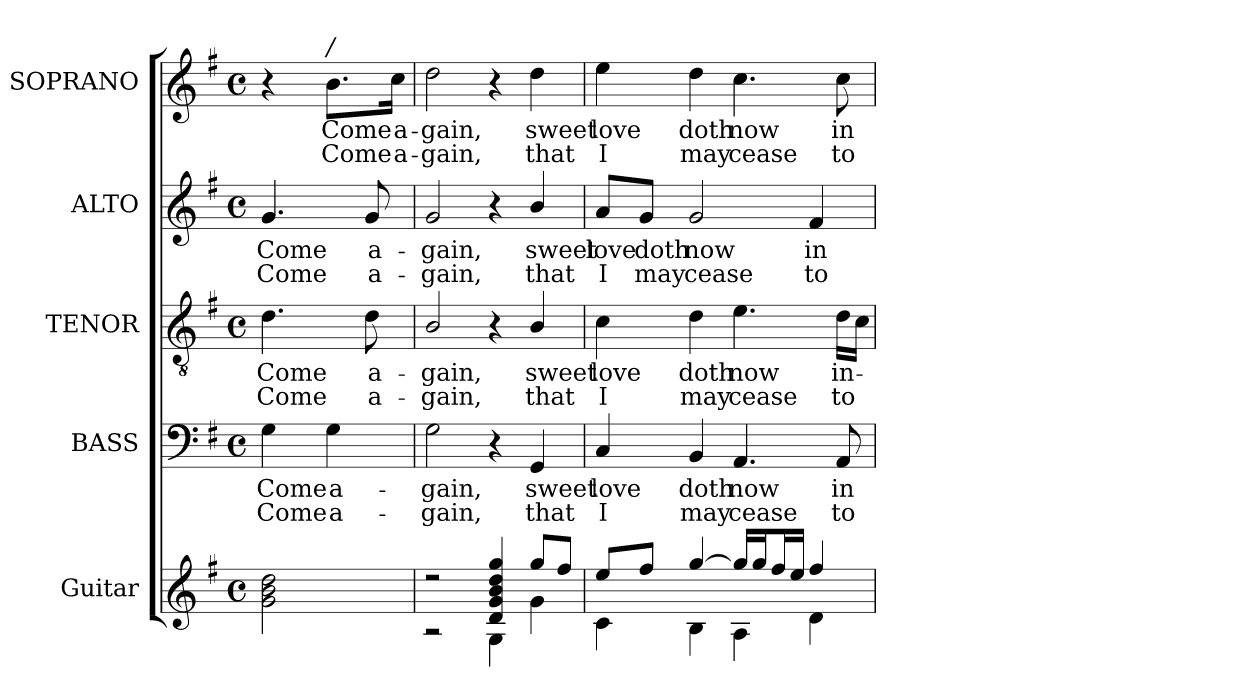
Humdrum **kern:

**kern	**kern	**text	**text	**kern	**text	**text	**kern	**text	**text	**kern	**text	**text	**dynam
*part5	*part4	*part4	*part4	*part3	*part3	*part3	*part2	*part2	*part2	*part1	*part1	*part1	*part1
*staff5	*staff4	*staff4	*staff4	*staff3	*staff3	*staff3	*staff2	*staff2	*staff2	*staff1	*staff1	*staff1	*staff1
*I"Guitar	*I"BASS	*	*	*I"TENOR	*	*	*I"ALTO	*	*	*I"SOPRANO	*	*	*
*	*I'B.	*	*	*I'T.	*	*	*I'A.	*	*	*I'S.	*	*	*
!!LO:PB:g=z
*clefG2	*clefF4	*	*	*clefGv2	*	*	*clefG2	*	*	*clefG2	*	*	*
*ITrd7c12	*	*	*	*ITrd7c12	*	*	*	*	*	*	*	*	*
*k[f#]	*k[f#]	*	*	*k[f#]	*	*	*k[f#]	*	*	*k[f#]	*	*	*
*G:	*G:	*	*	*G:	*	*	*G:	*	*	*G:	*	*	*
*M4/4	*M4/4	*	*	*M4/4	*	*	*M4/4	*	*	*M4/4	*	*	*
*met(c)	*met(c)	*	*	*met(c)	*	*	*met(c)	*	*	*met(c)	*	*	*
=	=	=	=	=	=	=	=	=	=	=	=	=	=
!	!	!LO:LY:b:color=#000000	!LO:LY:b:color=#000000	!	!	!	!	!	!	!	!	!	!
!	!	!	!	!	!LO:LY:b:color=#000000	!LO:LY:b:color=#000000	!	!	!	!	!	!	!
!	!	!	!	!	!	!	!	!LO:LY:b:color=#000000	!LO:LY:b:color=#000000	!	!	!	!
2Gi\ 2Bi 2di	4Gi\	Come	Come	4.Di\	Come	Come	4.gi/	Come	Come	4r	.	.	.
!	!	!LO:LY:b:color=#000000	!LO:LY:b:color=#000000	!	!	!	!	!	!	!	!	!	!
!	!	!	!	!	!	!	!	!	!	!LO:TX:a:i:t=/	!	!	!
!	!	!	!	!	!	!	!	!	!	!	!LO:LY:b:color=#000000	!LO:LY:b:color=#000000	!
.	4Gi\	a-	a-	.	.	.	.	.	.	8.bi\L	Come	Come	mf p
!	!	!	!	!	!LO:LY:b:color=#000000	!LO:LY:b:color=#000000	!	!	!	!	!	!	!
!	!	!	!	!	!	!	!	!LO:LY:b:color=#000000	!LO:LY:b:color=#000000	!	!	!	!
.	.	.	.	8Di\	a-	a-	8gi/	a-	a-	.	.	.	.
!	!	!	!	!	!	!	!	!	!	!	!LO:LY:b:color=#000000	!LO:LY:b:color=#000000	!
.	.	.	.	.	.	.	.	.	.	16cci\Jk	a-	a-	.
=1	=1	=1	=1	=1	=1	=1	=1	=1	=1	=1	=1	=1	=1
*^	*	*	*	*	*	*	*	*	*	*	*	*	*
!	!	!	!LO:LY:b:color=#000000	!LO:LY:b:color=#000000	!	!	!	!	!	!	!	!	!	!
!	!	!	!	!	!	!LO:LY:b:color=#000000	!LO:LY:b:color=#000000	!	!	!	!	!	!	!
!	!	!	!	!	!	!	!	!	!LO:LY:b:color=#000000	!LO:LY:b:color=#000000	!	!	!	!
!	!	!	!	!	!	!	!	!	!	!	!	!LO:LY:b:color=#000000	!LO:LY:b:color=#000000	!
2r	2r	2Gi\	-gain,	-gain,	2BBi/	-gain,	-gain,	2gi/	-gain,	-gain,	2ddi\	-gain,	-gain,	.
4Di/ 4Gi 4Bi 4di 4gi	4GG:i\	4r	.	.	4r	.	.	4r	.	.	4r	.	.	.
!	!	!	!LO:LY:b:color=#000000	!LO:LY:b:color=#000000	!	!	!	!	!	!	!	!	!	!
!	!	!	!	!	!	!LO:LY:b:color=#000000	!LO:LY:b:color=#000000	!	!	!	!	!	!	!
!	!	!	!	!	!	!	!	!	!LO:LY:b:color=#000000	!LO:LY:b:color=#000000	!	!	!	!
!	!	!	!	!	!	!	!	!	!	!	!	!LO:LY:b:color=#000000	!LO:LY:b:color=#000000	!
8gi/L	4Gi\	4GGi/	sweet	that	4BBi/	sweet	that	4bi/	sweet	that	4ddi\	sweet	that	.
8f#i/J	.	.	.	.	.	.	.	.	.	.	.	.	.	.
=2	=2	=2	=2	=2	=2	=2	=2	=2	=2	=2	=2	=2	=2	=2
!	!	!	!LO:LY:b:color=#000000	!LO:LY:b:color=#000000	!	!	!	!	!	!	!	!	!	!
!	!	!	!	!	!	!LO:LY:b:color=#000000	!LO:LY:b:color=#000000	!	!	!	!	!	!	!
!	!	!	!	!	!	!	!	!	!LO:LY:b:color=#000000	!LO:LY:b:color=#000000	!	!	!	!
!	!	!	!	!	!	!	!	!	!	!	!	!LO:LY:b:color=#000000	!LO:LY:b:color=#000000	!
8ei/L	4Ci\	4Ci/	love	I	4Ci\	love	I	8ai/L	love	I	4eei\	love	I	.
!	!	!	!	!	!	!	!	!	!LO:LY:b:color=#000000	!LO:LY:b:color=#000000	!	!	!	!
8f#i/J	.	.	.	.	.	.	.	8gi/J	doth	may	.	.	.	.
!	!	!	!LO:LY:b:color=#000000	!LO:LY:b:color=#000000	!	!	!	!	!	!	!	!	!	!
!	!	!	!	!	!	!LO:LY:b:color=#000000	!LO:LY:b:color=#000000	!	!	!	!	!	!	!
!	!	!	!	!	!	!	!	!	!LO:LY:b:color=#000000	!LO:LY:b:color=#000000	!	!	!	!
!	!	!	!	!	!	!	!	!	!	!	!	!LO:LY:b:color=#000000	!LO:LY:b:color=#000000	!
[4gi/	4BBi\	4BBi/	doth	may	4Di\	doth	may	2gi/	now	cease	4ddi\	doth	may	.
!	!	!	!LO:LY:b:color=#000000	!LO:LY:b:color=#000000	!	!	!	!	!	!	!	!	!	!
!	!	!	!	!	!	!LO:LY:b:color=#000000	!LO:LY:b:color=#000000	!	!	!	!	!	!	!
!	!	!	!	!	!	!	!	!	!	!	!	!LO:LY:b:color=#000000	!LO:LY:b:color=#000000	!
16gi/LL]	4AAi\	4.AAi/	now	cease	4.Ei\	now	cease	.	.	.	4.cci\	now	cease	.
16gi/J	.	.	.	.	.	.	.	.	.	.	.	.	.	.
16f#i/L	.	.	.	.	.	.	.	.	.	.	.	.	.	.
16ei/JJ	.	.	.	.	.	.	.	.	.	.	.	.	.	.
!	!	!	!	!	!	!	!	!	!LO:LY:b:color=#000000	!LO:LY:b:color=#000000	!	!	!	!
4f#i/	4Di\	.	.	.	.	.	.	4f#i/	in-	to	.	.	.	.
!	!	!	!LO:LY:b:color=#000000	!LO:LY:b:color=#000000	!	!	!	!	!	!	!	!	!	!
!	!	!	!	!	!	!LO:LY:b:color=#000000	!LO:LY:b:color=#000000	!	!	!	!	!	!	!
!	!	!	!	!	!	!	!	!	!	!	!	!LO:LY:b:color=#000000	!LO:LY:b:color=#000000	!
.	.	8AAi/	in-	to	16Di\LL	in-	to	.	.	.	8cci\	in-	to	.
.	.	.	.	.	16Ci\JJ	.	.	.	.	.	.	.	.	.
*v	*v	*	*	*	*	*	*	*	*	*	*	*	*	*
=	=	=	=	=	=	=	=	=	=	=	=	=	=
*-	*-	*-	*-	*-	*-	*-	*-	*-	*-	*-	*-	*-	*-
